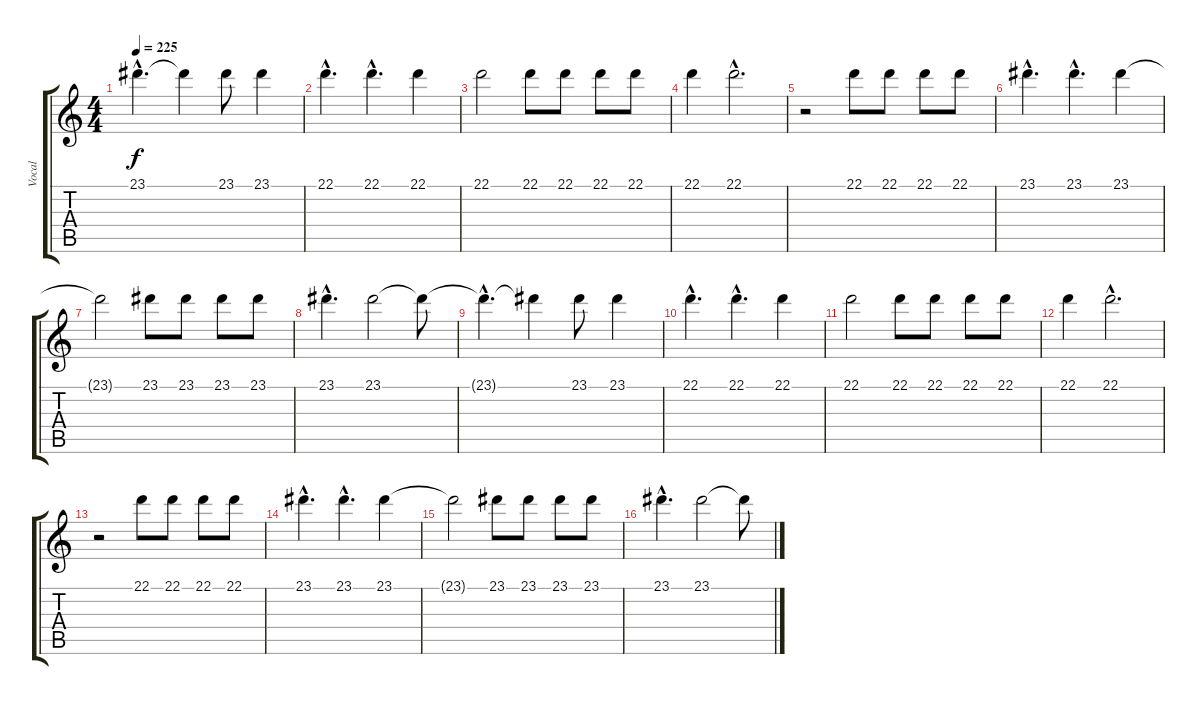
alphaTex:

\track ("Vocal" "Vocal") {instrument fx5brightness}
\staff {score tabs}
\tuning (E4 B3 G3 D3 A2 E2) {hide}
\ts (4 4)
\tempo 225
\clef g2
\ks c
23.1{hac t}.4{d dy f} 23.1{t}.4 23.1.8 23.1.4 |
22.1{hac}.4{d} 22.1{hac}.4{d} 22.1.4 |
22.1.2 22.1.8 22.1.8 22.1.8 22.1.8 |
22.1.4 22.1{hac}.2{d} |
r.2 22.1.8 22.1.8 22.1.8 22.1.8 |
23.1{hac}.4{d} 23.1{hac}.4{d} 23.1.4 |
23.1{t}.2 23.1.8 23.1.8 23.1.8 23.1.8 |
23.1{hac}.4{d} 23.1.2 23.1{t}.8 |
23.1{hac t}.4{d} 23.1{t}.4 23.1.8 23.1.4 |
22.1{hac}.4{d} 22.1{hac}.4{d} 22.1.4 |
22.1.2 22.1.8 22.1.8 22.1.8 22.1.8 |
22.1.4 22.1{hac}.2{d} |
r.2 22.1.8 22.1.8 22.1.8 22.1.8 |
23.1{hac}.4{d} 23.1{hac}.4{d} 23.1.4 |
23.1{t}.2 23.1.8 23.1.8 23.1.8 23.1.8 |
23.1{hac}.4{d} 23.1.2 23.1{t}.8
